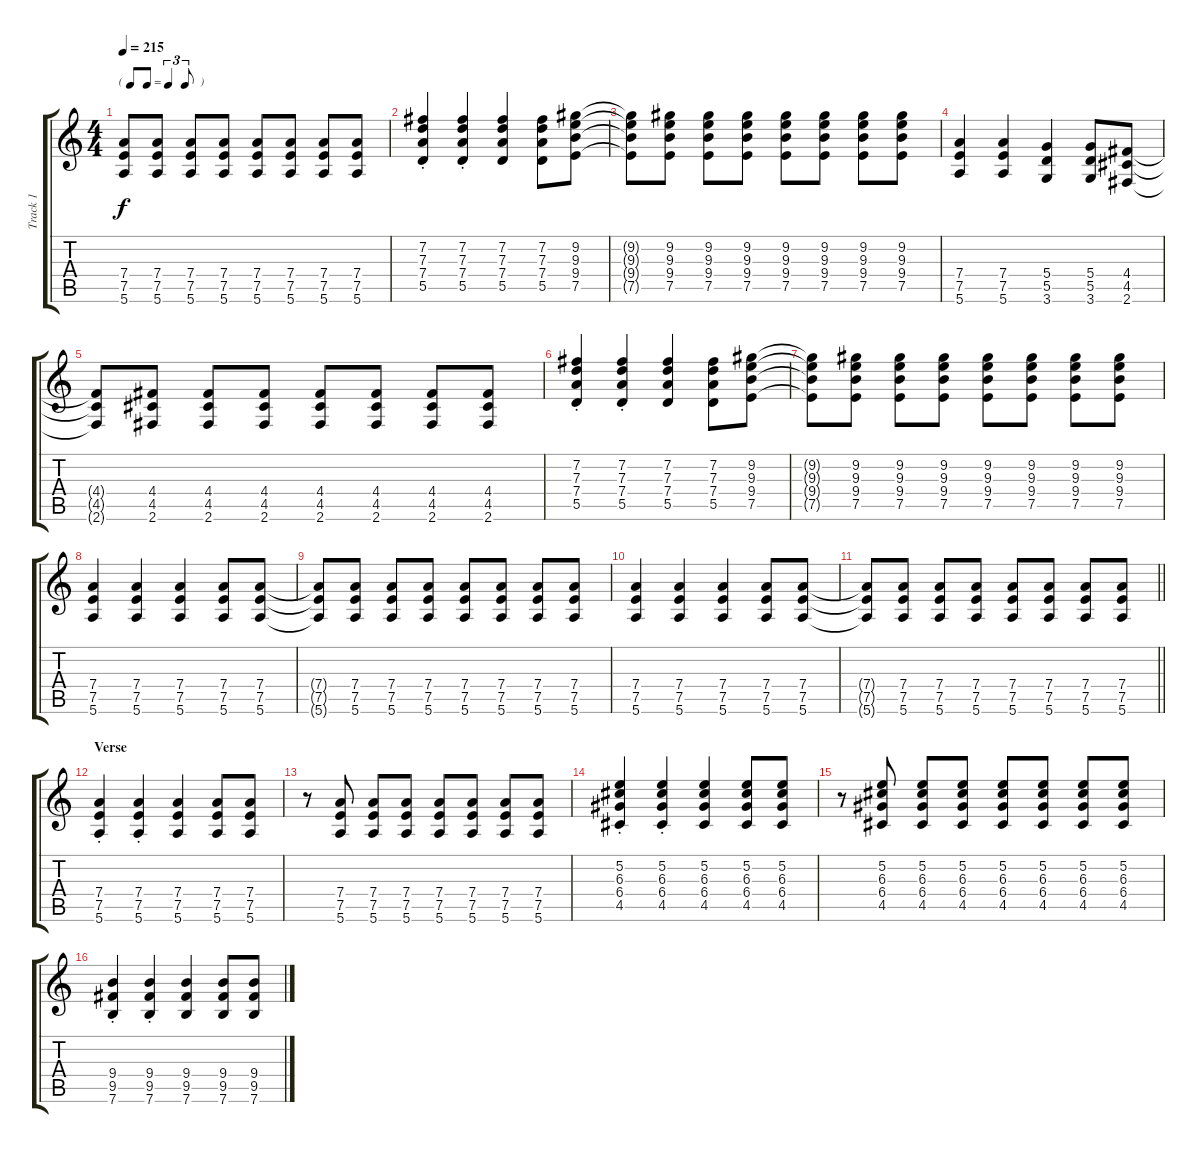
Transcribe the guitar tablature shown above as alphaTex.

\track ("Track 1" "Track 1") {instrument distortionguitar}
\staff {score tabs}
\tuning (E4 B3 G3 D3 A2 E2) {hide}
\ts (4 4)
\tf triplet8th
\tempo 215
\clef g2
\ks c
(7.4{t} 7.5{t} 5.6{t}).8{dy f} (7.4 7.5 5.6).8 (7.4 7.5 5.6).8 (7.4 7.5 5.6).8 (7.4 7.5 5.6).8 (7.4 7.5 5.6).8 (7.4 7.5 5.6).8 (7.4 7.5 5.6).8 |
(7.2{st} 7.3{st} 7.4{st} 5.5{st}).4 (7.2{st} 7.3{st} 7.4{st} 5.5{st}).4 (7.2 7.3 7.4 5.5).4 (7.2 7.3 7.4 5.5).8 (9.2 9.3 9.4 7.5).8 |
(9.2{t} 9.3{t} 9.4{t} 7.5{t}).8 (9.2 9.3 9.4 7.5).8 (9.2 9.3 9.4 7.5).8 (9.2 9.3 9.4 7.5).8 (9.2 9.3 9.4 7.5).8 (9.2 9.3 9.4 7.5).8 (9.2 9.3 9.4 7.5).8 (9.2 9.3 9.4 7.5).8 |
(7.4 7.5 5.6).4 (7.4 7.5 5.6).4 (5.4 5.5 3.6).4 (5.4 5.5 3.6).8 (4.4 4.5 2.6).8 |
(4.4{t} 4.5{t} 2.6{t}).8 (4.4 4.5 2.6).8 (4.4 4.5 2.6).8 (4.4 4.5 2.6).8 (4.4 4.5 2.6).8 (4.4 4.5 2.6).8 (4.4 4.5 2.6).8 (4.4 4.5 2.6).8 |
(7.2{st} 7.3{st} 7.4{st} 5.5{st}).4 (7.2{st} 7.3{st} 7.4{st} 5.5{st}).4 (7.2 7.3 7.4 5.5).4 (7.2 7.3 7.4 5.5).8 (9.2 9.3 9.4 7.5).8 |
(9.2{t} 9.3{t} 9.4{t} 7.5{t}).8 (9.2 9.3 9.4 7.5).8 (9.2 9.3 9.4 7.5).8 (9.2 9.3 9.4 7.5).8 (9.2 9.3 9.4 7.5).8 (9.2 9.3 9.4 7.5).8 (9.2 9.3 9.4 7.5).8 (9.2 9.3 9.4 7.5).8 |
(7.4 7.5 5.6).4 (7.4 7.5 5.6).4 (7.4 7.5 5.6).4 (7.4 7.5 5.6).8 (7.4 7.5 5.6).8 |
(7.4{t} 7.5{t} 5.6{t}).8 (7.4 7.5 5.6).8 (7.4 7.5 5.6).8 (7.4 7.5 5.6).8 (7.4 7.5 5.6).8 (7.4 7.5 5.6).8 (7.4 7.5 5.6).8 (7.4 7.5 5.6).8 |
(7.4 7.5 5.6).4 (7.4 7.5 5.6).4 (7.4 7.5 5.6).4 (7.4 7.5 5.6).8 (7.4 7.5 5.6).8 |
\barLineRight lightlight
(7.4{t} 7.5{t} 5.6{t}).8 (7.4 7.5 5.6).8 (7.4 7.5 5.6).8 (7.4 7.5 5.6).8 (7.4 7.5 5.6).8 (7.4 7.5 5.6).8 (7.4 7.5 5.6).8 (7.4 7.5 5.6).8 |
\section ("" "Verse")
(7.4{st} 7.5{st} 5.6{st}).4 (7.4{st} 7.5{st} 5.6{st}).4 (7.4 7.5 5.6).4 (7.4 7.5 5.6).8 (7.4 7.5 5.6).8 |
r.8 (7.4 7.5 5.6).8 (7.4 7.5 5.6).8 (7.4 7.5 5.6).8 (7.4 7.5 5.6).8 (7.4 7.5 5.6).8 (7.4 7.5 5.6).8 (7.4 7.5 5.6).8 |
(5.2{st} 6.3{st} 6.4{st} 4.5{st}).4 (5.2{st} 6.3{st} 6.4{st} 4.5{st}).4 (5.2 6.3 6.4 4.5).4 (5.2 6.3 6.4 4.5).8 (5.2 6.3 6.4 4.5).8 |
r.8 (5.2 6.3 6.4 4.5).8 (5.2 6.3 6.4 4.5).8 (5.2 6.3 6.4 4.5).8 (5.2 6.3 6.4 4.5).8 (5.2 6.3 6.4 4.5).8 (5.2 6.3 6.4 4.5).8 (5.2 6.3 6.4 4.5).8 |
(9.4{st} 9.5{st} 7.6{st}).4 (9.4{st} 9.5{st} 7.6{st}).4 (9.4 9.5 7.6).4 (9.4 9.5 7.6).8 (9.4 9.5 7.6).8
